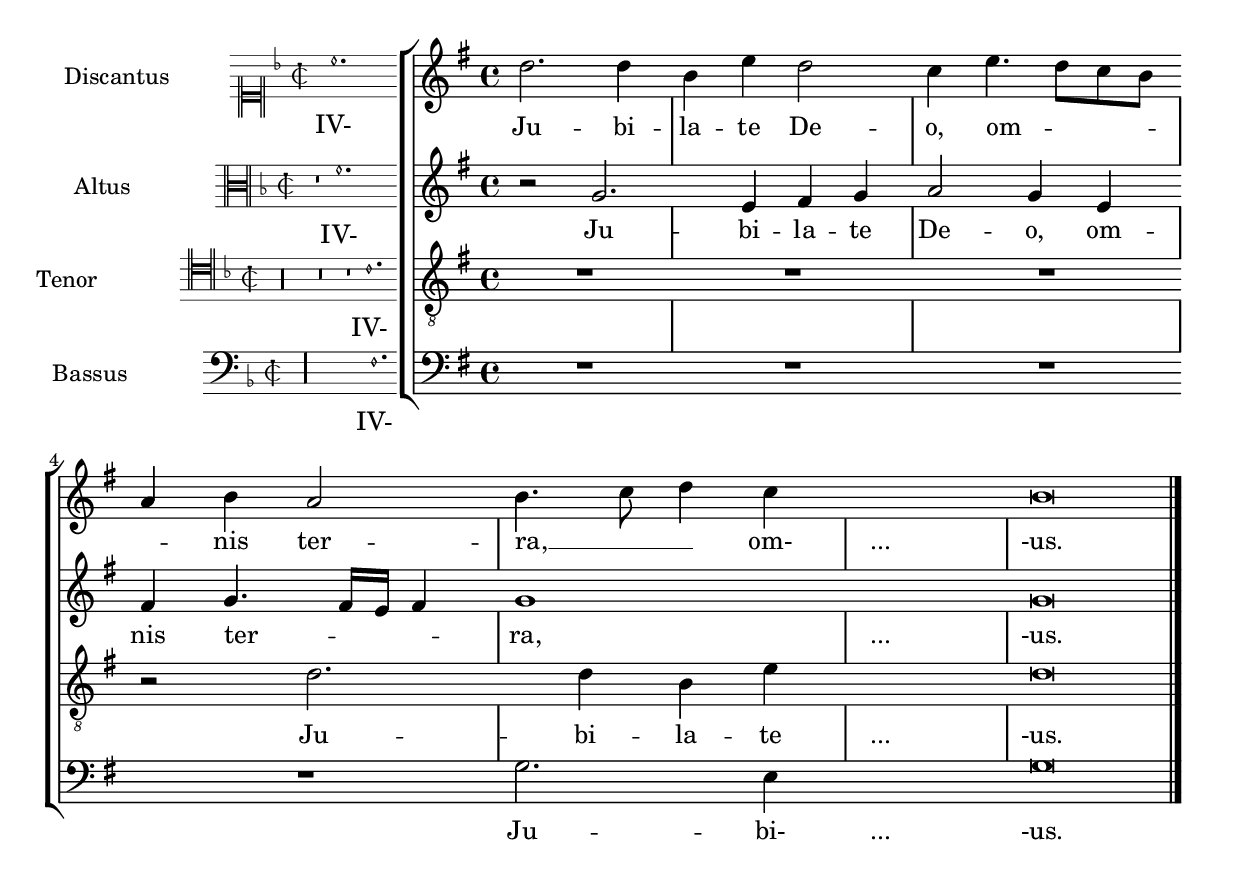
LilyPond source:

% Do not edit this file; it is automatically
% generated from Documentation/snippets/new
% This file is in the public domain.
%% Note: this file works from version 2.13.4
\version "2.13.10"

\header {
%% Translation of GIT committish: 341940d3830b59f93a80131471d622c2818afddb
  texidoces = "
Los «incipit» se pueden escribir utilizando el grob del nombre del
instruemento, pero manteniendo independientes las definiciones del
nombre del instrumento y del incipit."

 doctitlees = "Incipit"

  lsrtags = "staff-notation, ancient-notation"
  texidoc = "
Incipits can be added using the instrument name grob, but keeping
separate the instrument name definition and the incipit definition.
"
  doctitle = "Incipit"
} % begin verbatim


incipit =
#(define-music-function (parser location incipit-music) (ly:music?)
  #{
    \once \override Staff.InstrumentName #'self-alignment-X = #RIGHT
    \once \override Staff.InstrumentName #'self-alignment-Y = #UP
    \once \override Staff.InstrumentName #'Y-offset =
      #(lambda (grob)
         (+ 4 (system-start-text::calc-y-offset grob)))
    \once \override Staff.InstrumentName #'padding = #0.3
    \once \override Staff.InstrumentName #'stencil =
      #(lambda (grob)
         (let* ((instrument-name (ly:grob-property grob 'long-text))
                (layout (ly:output-def-clone (ly:grob-layout grob)))
                (music (make-sequential-music
                        (list (context-spec-music
                               (make-sequential-music
                                (list (make-property-set
                                       'instrumentName instrument-name)
                                      (make-grob-property-set
                                       'VerticalAxisGroup
                                       'Y-extent '(-4 . 4))))
                               'MensuralStaff)
                              $incipit-music)))
                (score (ly:make-score music))
                (mm (ly:output-def-lookup layout 'mm))
                (indent (ly:output-def-lookup layout 'indent))
                (width (ly:output-def-lookup layout 'incipit-width))
                (incipit-width (if (number? width)
                                   (* width mm)
                                   (* indent 0.5))))

           (ly:output-def-set-variable! layout 'indent (- indent
                                                          incipit-width))
           (ly:output-def-set-variable! layout 'line-width indent)
           (ly:output-def-set-variable! layout 'ragged-right #f)
           (ly:output-def-set-variable! layout 'ragged-last #f)
           (ly:output-def-set-variable! layout 'system-count 1)
           (ly:score-add-output-def! score layout)
           (ly:grob-set-property! grob 'long-text
                                  (markup #:score score))
           (system-start-text::print grob)))
  #})

%%%%%%%%%%%%%%%%%%%%%%%%%

global = {
  \set Score.skipBars = ##t
  \key g \major
  \time 4/4

  % the actual music
  \skip 1*8

  % let finis bar go through all staves
  \override Staff.BarLine #'transparent = ##f

  % finis bar
  \bar "|."
}

discantusIncipit = <<
  \new MensuralVoice = "discantusIncipit" <<
    \repeat unfold 9 { s1 \noBreak }
    {
      \clef "neomensural-c1"
      \key f \major
      \time 2/2
      c''1.
    }
  >>
  \new Lyrics \lyricsto discantusIncipit { IV- }
>>

discantusNotes = {
  \transpose c' c'' {
    \clef "treble"
    d'2. d'4 |
    b e' d'2 |
    c'4 e'4.( d'8 c' b |
    a4) b a2 |
    b4.( c'8 d'4) c'4 |
    \once \override NoteHead #'transparent = ##t
    c'1 |
    b\breve |
  }
}

discantusLyrics = \lyricmode {
  Ju -- bi -- |
  la -- te De -- |
  o, om --
  nis ter -- |
  ra, __ om- |
  "..." |
  -us. |
}

altusIncipit = <<
  \new MensuralVoice = "altusIncipit" <<
    \repeat unfold 9 { s1 \noBreak }
    {
      \clef "neomensural-c3"
      \key f \major
      \time 2/2
      r1 f'1.
    }
  >>
  \new Lyrics \lyricsto altusIncipit { IV- }
>>

altusNotes = {
  \transpose c' c'' {
    \clef "treble"
    % two measures
    r2 g2. e4 fis g |
    a2 g4 e |
    fis g4.( fis16 e fis4) |
    g1 |
    \once \override NoteHead #'transparent = ##t
    g1 |
    g\breve |
  }
}

altusLyrics = \lyricmode {
  % two measures
  Ju -- bi -- la -- te |
  De -- o, om -- |
  nis ter -- ra, |
  "..." |
  -us. |
}

tenorIncipit = <<
  \new MensuralVoice = "tenorIncipit" <<
    \repeat unfold 9 { s1 \noBreak }
    {
      \clef "neomensural-c4"
      \key f \major
      \time 2/2
      r\longa
      r\breve
      r1 c'1.
    }
  >>
  \new Lyrics \lyricsto tenorIncipit { IV- }
>>

tenorNotes = {
  \transpose c' c' {
    \clef "treble_8"
    R1 |
    R1 |
    R1 |
    % two measures
    r2 d'2. d'4 b e' |
    \once \override NoteHead #'transparent = ##t
    e'1 |
    d'\breve |
  }
}

tenorLyrics = \lyricmode {
  % two measures
  Ju -- bi -- la -- te |
  "..." |
  -us.
}

bassusIncipit = <<
  \new MensuralVoice = "bassusIncipit" <<
    \repeat unfold 9 { s1 \noBreak }
    {
      \clef "bass"
      \key f \major
      \time 2/2
      %% incipit
      r\maxima
      f1.
    }
  >>
  \new Lyrics \lyricsto bassusIncipit { IV- }
>>

bassusNotes = {
  \transpose c' c' {
    \clef "bass"
    R1 |
    R1 |
    R1 |
    R1 |
    g2. e4 |
    \once \override NoteHead #'transparent = ##t
    e1 |
    g\breve |
  }
}

bassusLyrics = \lyricmode {
  Ju -- bi- |
  "..." |
  -us.
}

\score {
  <<
    \new StaffGroup = choirStaff <<
      \new Voice = "discantusNotes" <<
        \global
        \set Staff.instrumentName = #"Discantus"
        \incipit \discantusIncipit
        \discantusNotes
      >>
      \new Lyrics = "discantusLyrics" \lyricsto discantusNotes { \discantusLyrics }
      \new Voice = "altusNotes" <<
        \global
        \set Staff.instrumentName = #"Altus"
        \incipit \altusIncipit
        \altusNotes
      >>
      \new Lyrics = "altusLyrics" \lyricsto altusNotes { \altusLyrics }
      \new Voice = "tenorNotes" <<
        \global
        \set Staff.instrumentName = #"Tenor"
        \incipit \tenorIncipit
        \tenorNotes
      >>
      \new Lyrics = "tenorLyrics" \lyricsto tenorNotes { \tenorLyrics }
      \new Voice = "bassusNotes" <<
        \global
        \set Staff.instrumentName = #"Bassus"
        \incipit \bassusIncipit
        \bassusNotes
      >>
      \new Lyrics = "bassusLyrics" \lyricsto bassusNotes { \bassusLyrics }
    >>
  >>
  \layout {
    \context {
      \Score
      %% no bar lines in staves or lyrics
      \override BarLine #'transparent = ##t
    }
    %% the next two instructions keep the lyrics between the bar lines
    \context {
      \Lyrics
      \consists "Bar_engraver"
      \consists "Separating_line_group_engraver"
    }
    \context {
      \Voice
      %% no slurs
      \override Slur #'transparent = ##t
      %% Comment in the below "\remove" command to allow line
      %% breaking also at those bar lines where a note overlaps
      %% into the next measure.  The command is commented out in this
      %% short example score, but especially for large scores, you
      %% will typically yield better line breaking and thus improve
      %% overall spacing if you comment in the following command.
      %%\remove "Forbid_line_break_engraver"
    }
    indent = 6\cm
    incipit-width = 4\cm
  }
}
